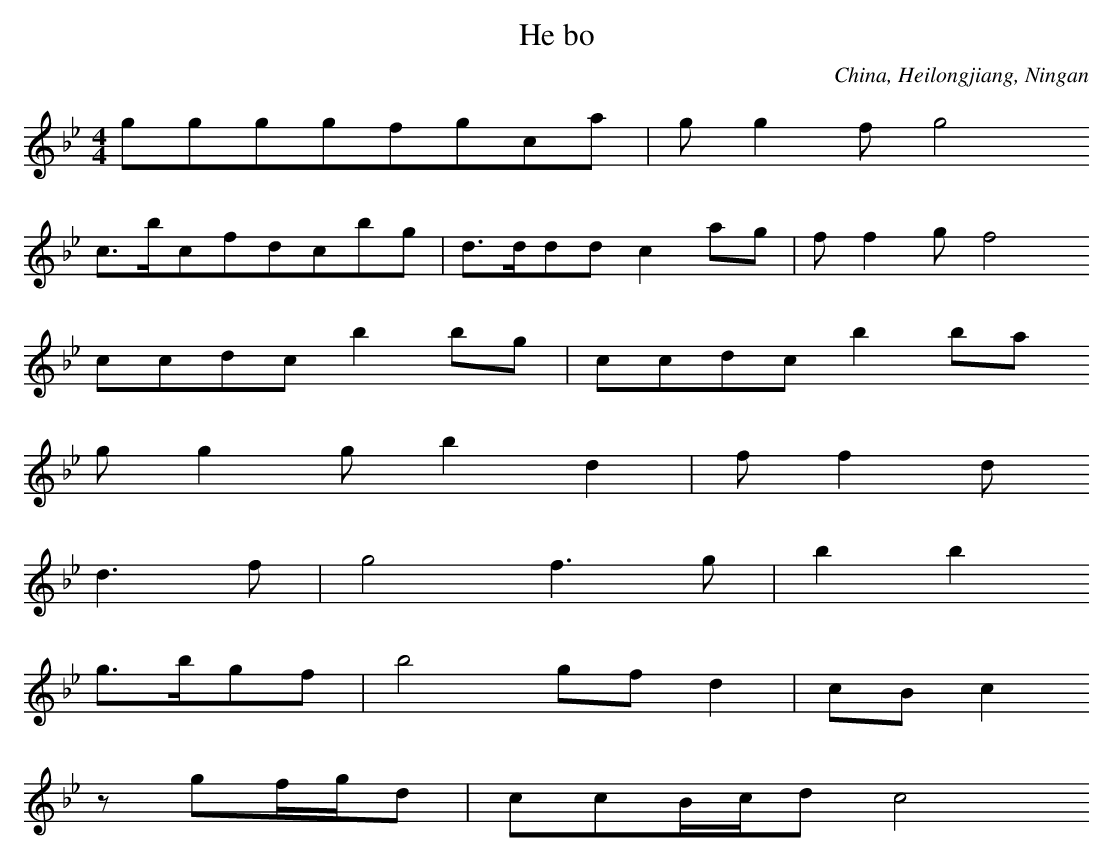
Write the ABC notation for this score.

X:1
T: He bo
O: China, Heilongjiang, Ningan
M: 4/4
L: 1/16
K: Bb
g2g2g2g2f2g2c2a2 | g2g4f2g8
c3bc2f2d2c2b2g2 | d3dd2d2c4a2g2 | f2f4g2f8
c2c2d2c2b4b2g2 | c2c2d2c2b4b2a2
g2g4g2b4d4 | f2f4d2
d6f2 | g8f6g2 | b4b4
g3bg2f2 | b8g2f2d4 | c2B2c4
z2g2fgd2 | c2c2Bcd2c8
